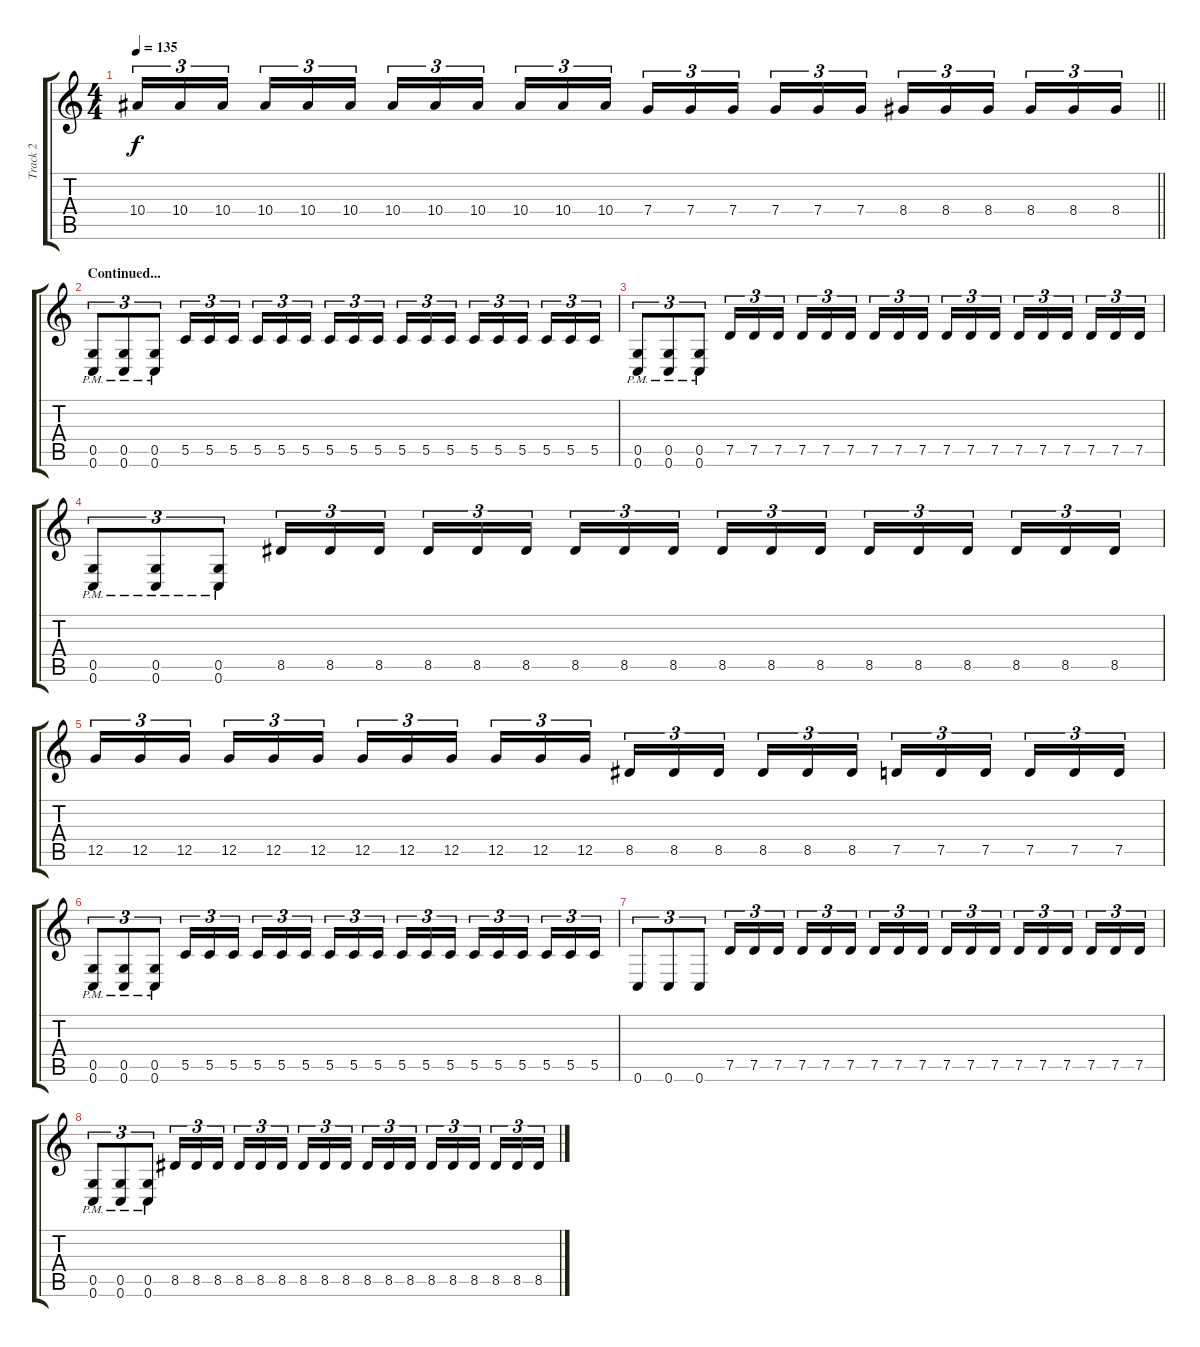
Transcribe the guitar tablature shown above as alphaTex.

\track ("Track 2" "Track 2") {instrument distortionguitar}
\staff {score tabs}
\tuning (D4 A3 F3 C3 G2 C2) {hide}
\ts (4 4)
\tempo 135
\clef g2
\barLineRight lightlight
\ks c
10.4.16{tu (3 2) dy f} 10.4.16{tu (3 2)} 10.4.16{tu (3 2) beam splitsecondary} 10.4.16{tu (3 2)} 10.4.16{tu (3 2)} 10.4.16{tu (3 2)} 10.4.16{tu (3 2)} 10.4.16{tu (3 2)} 10.4.16{tu (3 2) beam splitsecondary} 10.4.16{tu (3 2)} 10.4.16{tu (3 2)} 10.4.16{tu (3 2)} 7.4.16{tu (3 2)} 7.4.16{tu (3 2)} 7.4.16{tu (3 2) beam splitsecondary} 7.4.16{tu (3 2)} 7.4.16{tu (3 2)} 7.4.16{tu (3 2)} 8.4.16{tu (3 2)} 8.4.16{tu (3 2)} 8.4.16{tu (3 2) beam splitsecondary} 8.4.16{tu (3 2)} 8.4.16{tu (3 2)} 8.4.16{tu (3 2)} |
\section ("" "Continued...")
(0.5{pm} 0.6{pm}).8{tu (3 2)} (0.5{pm} 0.6{pm}).8{tu (3 2)} (0.5{pm} 0.6{pm}).8{tu (3 2)} 5.5.16{tu (3 2)} 5.5.16{tu (3 2)} 5.5.16{tu (3 2) beam splitsecondary} 5.5.16{tu (3 2)} 5.5.16{tu (3 2)} 5.5.16{tu (3 2)} 5.5.16{tu (3 2)} 5.5.16{tu (3 2)} 5.5.16{tu (3 2) beam splitsecondary} 5.5.16{tu (3 2)} 5.5.16{tu (3 2)} 5.5.16{tu (3 2)} 5.5.16{tu (3 2)} 5.5.16{tu (3 2)} 5.5.16{tu (3 2) beam splitsecondary} 5.5.16{tu (3 2)} 5.5.16{tu (3 2)} 5.5.16{tu (3 2)} |
(0.5{pm} 0.6{pm}).8{tu (3 2)} (0.5{pm} 0.6{pm}).8{tu (3 2)} (0.5{pm} 0.6{pm}).8{tu (3 2)} 7.5.16{tu (3 2)} 7.5.16{tu (3 2)} 7.5.16{tu (3 2) beam splitsecondary} 7.5.16{tu (3 2)} 7.5.16{tu (3 2)} 7.5.16{tu (3 2)} 7.5.16{tu (3 2)} 7.5.16{tu (3 2)} 7.5.16{tu (3 2) beam splitsecondary} 7.5.16{tu (3 2)} 7.5.16{tu (3 2)} 7.5.16{tu (3 2)} 7.5.16{tu (3 2)} 7.5.16{tu (3 2)} 7.5.16{tu (3 2) beam splitsecondary} 7.5.16{tu (3 2)} 7.5.16{tu (3 2)} 7.5.16{tu (3 2)} |
(0.5{pm} 0.6{pm}).8{tu (3 2)} (0.5{pm} 0.6{pm}).8{tu (3 2)} (0.5{pm} 0.6{pm}).8{tu (3 2)} 8.5.16{tu (3 2)} 8.5.16{tu (3 2)} 8.5.16{tu (3 2) beam splitsecondary} 8.5.16{tu (3 2)} 8.5.16{tu (3 2)} 8.5.16{tu (3 2)} 8.5.16{tu (3 2)} 8.5.16{tu (3 2)} 8.5.16{tu (3 2) beam splitsecondary} 8.5.16{tu (3 2)} 8.5.16{tu (3 2)} 8.5.16{tu (3 2)} 8.5.16{tu (3 2)} 8.5.16{tu (3 2)} 8.5.16{tu (3 2) beam splitsecondary} 8.5.16{tu (3 2)} 8.5.16{tu (3 2)} 8.5.16{tu (3 2)} |
12.5.16{tu (3 2)} 12.5.16{tu (3 2)} 12.5.16{tu (3 2) beam splitsecondary} 12.5.16{tu (3 2)} 12.5.16{tu (3 2)} 12.5.16{tu (3 2)} 12.5.16{tu (3 2)} 12.5.16{tu (3 2)} 12.5.16{tu (3 2) beam splitsecondary} 12.5.16{tu (3 2)} 12.5.16{tu (3 2)} 12.5.16{tu (3 2)} 8.5.16{tu (3 2)} 8.5.16{tu (3 2)} 8.5.16{tu (3 2) beam splitsecondary} 8.5.16{tu (3 2)} 8.5.16{tu (3 2)} 8.5.16{tu (3 2)} 7.5.16{tu (3 2)} 7.5.16{tu (3 2)} 7.5.16{tu (3 2) beam splitsecondary} 7.5.16{tu (3 2)} 7.5.16{tu (3 2)} 7.5.16{tu (3 2)} |
(0.5{pm} 0.6{pm}).8{tu (3 2)} (0.5{pm} 0.6{pm}).8{tu (3 2)} (0.5{pm} 0.6{pm}).8{tu (3 2)} 5.5.16{tu (3 2)} 5.5.16{tu (3 2)} 5.5.16{tu (3 2) beam splitsecondary} 5.5.16{tu (3 2)} 5.5.16{tu (3 2)} 5.5.16{tu (3 2)} 5.5.16{tu (3 2)} 5.5.16{tu (3 2)} 5.5.16{tu (3 2) beam splitsecondary} 5.5.16{tu (3 2)} 5.5.16{tu (3 2)} 5.5.16{tu (3 2)} 5.5.16{tu (3 2)} 5.5.16{tu (3 2)} 5.5.16{tu (3 2) beam splitsecondary} 5.5.16{tu (3 2)} 5.5.16{tu (3 2)} 5.5.16{tu (3 2)} |
0.6.8{tu (3 2)} 0.6.8{tu (3 2)} 0.6.8{tu (3 2)} 7.5.16{tu (3 2)} 7.5.16{tu (3 2)} 7.5.16{tu (3 2) beam splitsecondary} 7.5.16{tu (3 2)} 7.5.16{tu (3 2)} 7.5.16{tu (3 2)} 7.5.16{tu (3 2)} 7.5.16{tu (3 2)} 7.5.16{tu (3 2) beam splitsecondary} 7.5.16{tu (3 2)} 7.5.16{tu (3 2)} 7.5.16{tu (3 2)} 7.5.16{tu (3 2)} 7.5.16{tu (3 2)} 7.5.16{tu (3 2) beam splitsecondary} 7.5.16{tu (3 2)} 7.5.16{tu (3 2)} 7.5.16{tu (3 2)} |
(0.5{pm} 0.6{pm}).8{tu (3 2)} (0.5{pm} 0.6{pm}).8{tu (3 2)} (0.5{pm} 0.6{pm}).8{tu (3 2)} 8.5.16{tu (3 2)} 8.5.16{tu (3 2)} 8.5.16{tu (3 2) beam splitsecondary} 8.5.16{tu (3 2)} 8.5.16{tu (3 2)} 8.5.16{tu (3 2)} 8.5.16{tu (3 2)} 8.5.16{tu (3 2)} 8.5.16{tu (3 2) beam splitsecondary} 8.5.16{tu (3 2)} 8.5.16{tu (3 2)} 8.5.16{tu (3 2)} 8.5.16{tu (3 2)} 8.5.16{tu (3 2)} 8.5.16{tu (3 2) beam splitsecondary} 8.5.16{tu (3 2)} 8.5.16{tu (3 2)} 8.5.16{tu (3 2)}
